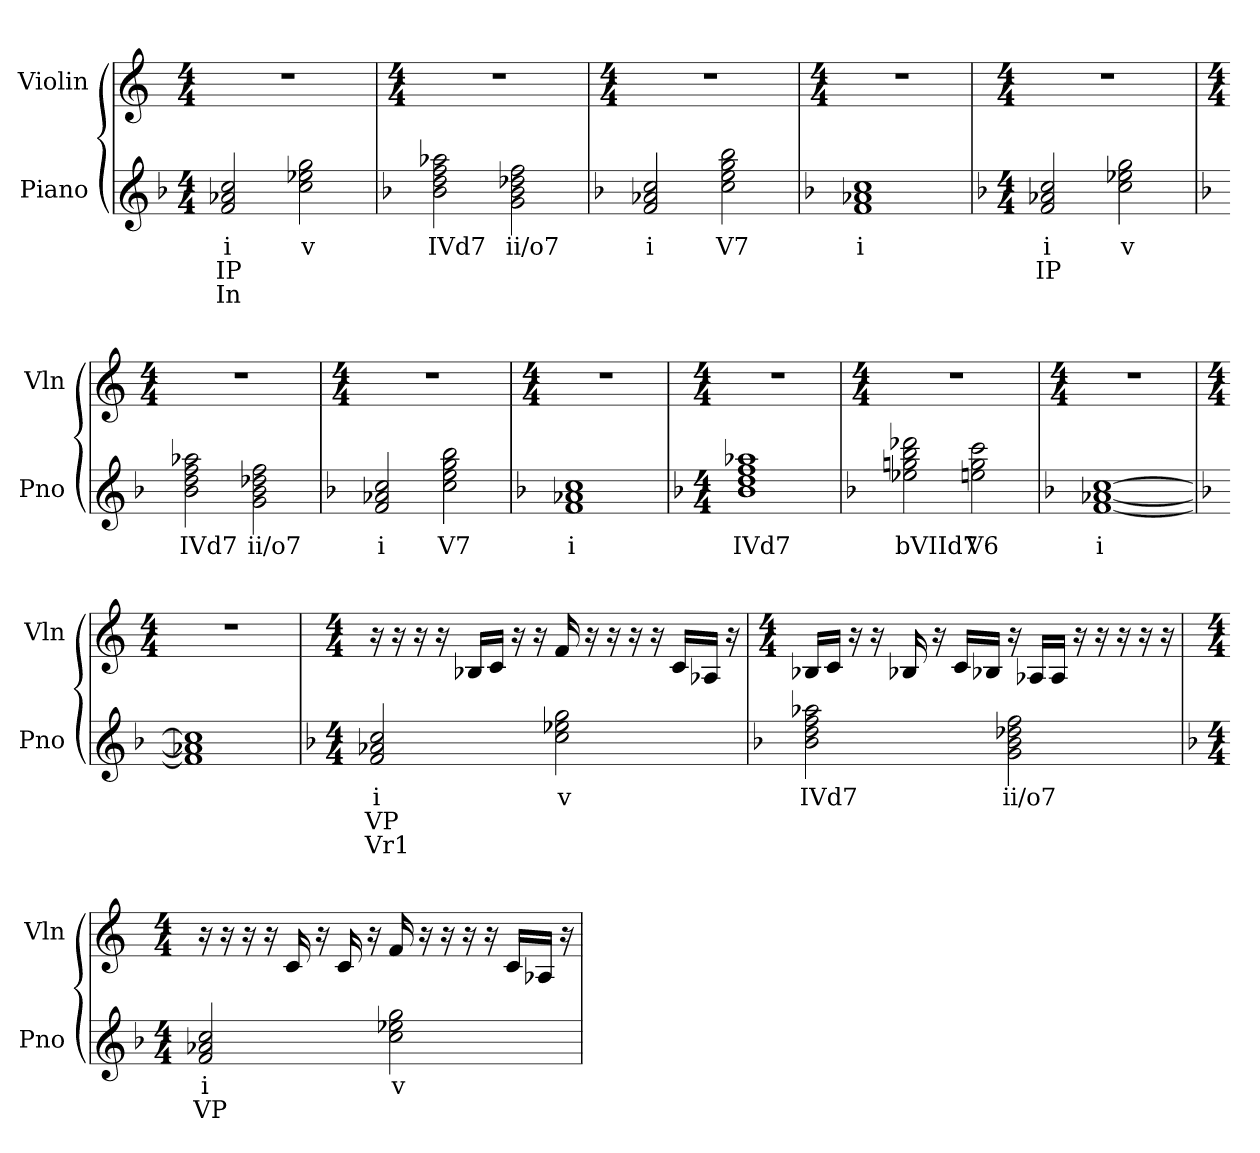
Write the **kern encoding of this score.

**kern	**text	**text	**text	**kern
*part2	*part2	*part2	*part2	*part1
*staff2	*staff2	*staff2	*staff2	*staff1
*I"Piano	*	*	*	*I"Violin
*I'Pno	*	*	*	*I'Vln
*k[b-]	*	*	*	*
*F:	*	*	*	*
*M4/4	*	*	*	*M4/4
=	=	=	=	=
2f 2a-X 2cc	i	IP	In	1r
2cc 2ee-X 2gg	v	.	.	.
=	=	=	=	=
*k[b-]	*	*	*	*
*F:	*	*	*	*
*	*	*	*	*M4/4
2b- 2dd 2ff 2aa-X	IVd7	.	.	1r
2g 2b- 2dd-X 2ff	ii/o7	.	.	.
=	=	=	=	=
*k[b-]	*	*	*	*
*F:	*	*	*	*
*	*	*	*	*M4/4
2f 2a-X 2cc	i	.	.	1r
2cc 2ee 2gg 2bb-	V7	.	.	.
=	=	=	=	=
*k[b-]	*	*	*	*
*F:	*	*	*	*
*	*	*	*	*M4/4
1f 1a-X 1cc	i	.	.	1r
=	=	=	=	=
*k[b-]	*	*	*	*
*F:	*	*	*	*
*M4/4	*	*	*	*M4/4
2f 2a-X 2cc	i	IP	.	1r
2cc 2ee-X 2gg	v	.	.	.
=	=	=	=	=
*k[b-]	*	*	*	*
*F:	*	*	*	*
*	*	*	*	*M4/4
2b- 2dd 2ff 2aa-X	IVd7	.	.	1r
2g 2b- 2dd-X 2ff	ii/o7	.	.	.
=	=	=	=	=
*k[b-]	*	*	*	*
*F:	*	*	*	*
*	*	*	*	*M4/4
2f 2a-X 2cc	i	.	.	1r
2cc 2ee 2gg 2bb-	V7	.	.	.
=	=	=	=	=
*k[b-]	*	*	*	*
*F:	*	*	*	*
*	*	*	*	*M4/4
1f 1a-X 1cc	i	.	.	1r
=	=	=	=	=
*k[b-]	*	*	*	*
*F:	*	*	*	*
*M4/4	*	*	*	*M4/4
1b- 1dd 1ff 1aa-X	IVd7	.	.	1r
=	=	=	=	=
*k[b-]	*	*	*	*
*F:	*	*	*	*
*	*	*	*	*M4/4
2ee-X 2ggn 2bb- 2ddd-X	bVIId7	.	.	1r
2een 2gg 2ccc	V6	.	.	.
=	=	=	=	=
*k[b-]	*	*	*	*
*F:	*	*	*	*
*	*	*	*	*M4/4
[1f [1a-X [1cc	i	.	.	1r
=	=	=	=	=
*k[b-]	*	*	*	*
*F:	*	*	*	*
*	*	*	*	*M4/4
1f] 1a-X] 1cc]	.	.	.	1r
=	=	=	=	=
*k[b-]	*	*	*	*
*F:	*	*	*	*
*M4/4	*	*	*	*M4/4
2f 2a-X 2cc	i	VP	Vr1	16r
.	.	.	.	16r
.	.	.	.	16r
.	.	.	.	16r
.	.	.	.	16B-XLL
.	.	.	.	16cJJ
.	.	.	.	16r
.	.	.	.	16r
2cc 2ee-X 2gg	v	.	.	16f
.	.	.	.	16r
.	.	.	.	16r
.	.	.	.	16r
.	.	.	.	16r
.	.	.	.	16cLL
.	.	.	.	16A-XJJ
.	.	.	.	16r
=	=	=	=	=
*k[b-]	*	*	*	*
*F:	*	*	*	*
*	*	*	*	*M4/4
2b- 2dd 2ff 2aa-X	IVd7	.	.	16B-XLL
.	.	.	.	16cJJ
.	.	.	.	16r
.	.	.	.	16r
.	.	.	.	16B-X
.	.	.	.	16r
.	.	.	.	16cLL
.	.	.	.	16B-XJJ
2g 2b- 2dd-X 2ff	ii/o7	.	.	16r
.	.	.	.	16A-XLL
.	.	.	.	16A-JJ
.	.	.	.	16r
.	.	.	.	16r
.	.	.	.	16r
.	.	.	.	16r
.	.	.	.	16r
=	=	=	=	=
*k[b-]	*	*	*	*
*F:	*	*	*	*
*M4/4	*	*	*	*M4/4
2f 2a-X 2cc	i	VP	.	16r
.	.	.	.	16r
.	.	.	.	16r
.	.	.	.	16r
.	.	.	.	16c
.	.	.	.	16r
.	.	.	.	16c
.	.	.	.	16r
2cc 2ee-X 2gg	v	.	.	16f
.	.	.	.	16r
.	.	.	.	16r
.	.	.	.	16r
.	.	.	.	16r
.	.	.	.	16cLL
.	.	.	.	16A-XJJ
.	.	.	.	16r
=	=	=	=	=
*-	*-	*-	*-	*-
